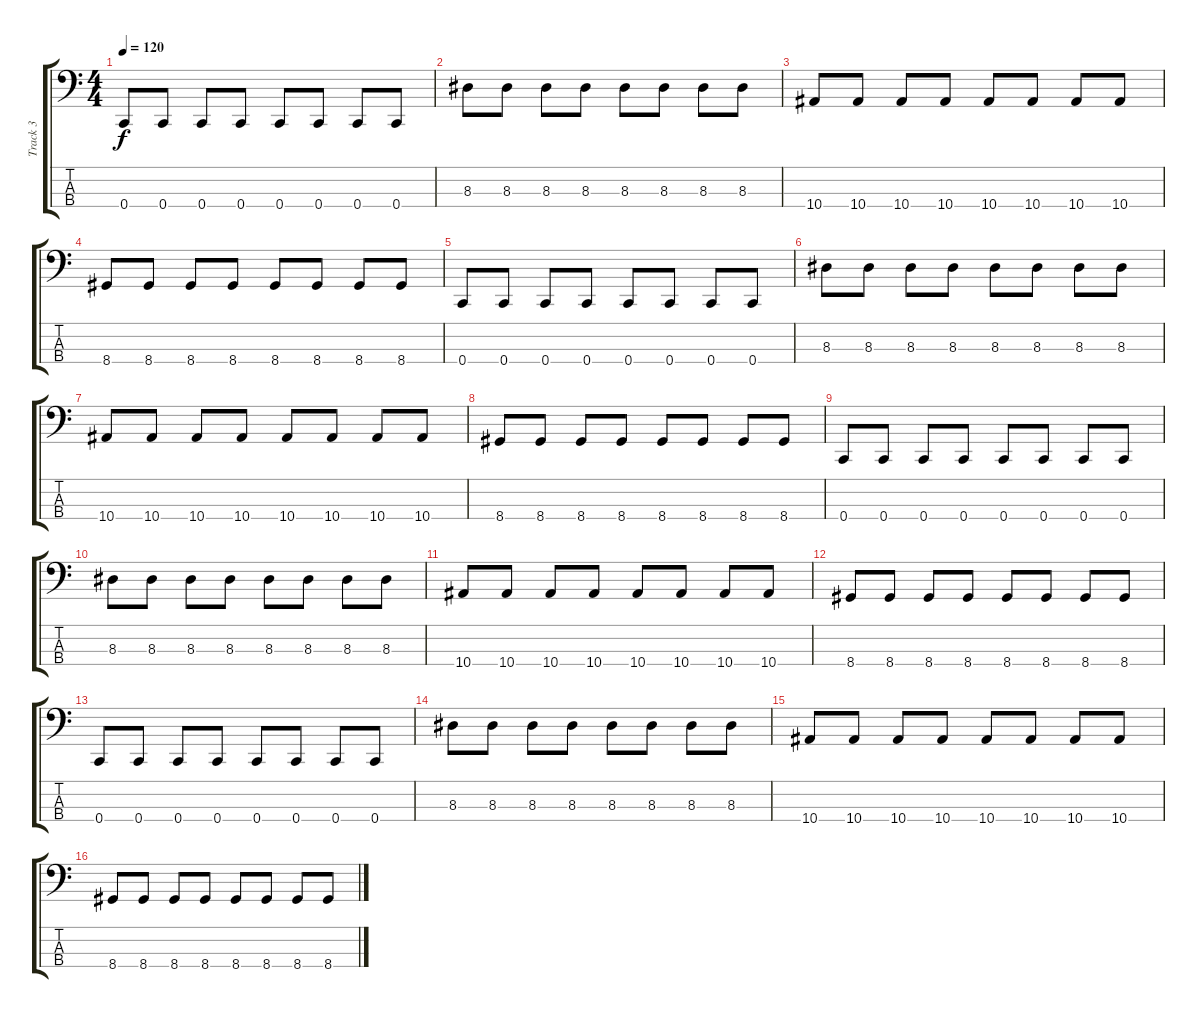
\track ("Track 3" "Track 3") {instrument electricbassfinger}
\staff {score tabs}
\tuning (F2 C2 G1 C1) {hide}
\ts (4 4)
\tempo 120
\clef f4
\ks c
0.4.8{dy f volume 16} 0.4.8 0.4.8 0.4.8 0.4.8 0.4.8 0.4.8 0.4.8 |
8.3.8 8.3.8 8.3.8 8.3.8 8.3.8 8.3.8 8.3.8 8.3.8 |
10.4.8 10.4.8 10.4.8 10.4.8 10.4.8 10.4.8 10.4.8 10.4.8 |
8.4.8 8.4.8 8.4.8 8.4.8 8.4.8 8.4.8 8.4.8 8.4.8 |
0.4.8 0.4.8 0.4.8 0.4.8 0.4.8 0.4.8 0.4.8 0.4.8 |
8.3.8 8.3.8 8.3.8 8.3.8 8.3.8 8.3.8 8.3.8 8.3.8 |
10.4.8 10.4.8 10.4.8 10.4.8 10.4.8 10.4.8 10.4.8 10.4.8 |
8.4.8 8.4.8 8.4.8 8.4.8 8.4.8 8.4.8 8.4.8 8.4.8 |
0.4.8{volume 16} 0.4.8 0.4.8 0.4.8 0.4.8 0.4.8 0.4.8 0.4.8 |
8.3.8 8.3.8 8.3.8 8.3.8 8.3.8 8.3.8 8.3.8 8.3.8 |
10.4.8 10.4.8 10.4.8 10.4.8 10.4.8 10.4.8 10.4.8 10.4.8 |
8.4.8 8.4.8 8.4.8 8.4.8 8.4.8 8.4.8 8.4.8 8.4.8 |
0.4.8 0.4.8 0.4.8 0.4.8 0.4.8 0.4.8 0.4.8 0.4.8 |
8.3.8 8.3.8 8.3.8 8.3.8 8.3.8 8.3.8 8.3.8 8.3.8 |
10.4.8 10.4.8 10.4.8 10.4.8 10.4.8 10.4.8 10.4.8 10.4.8 |
8.4.8 8.4.8 8.4.8 8.4.8 8.4.8 8.4.8 8.4.8 8.4.8
